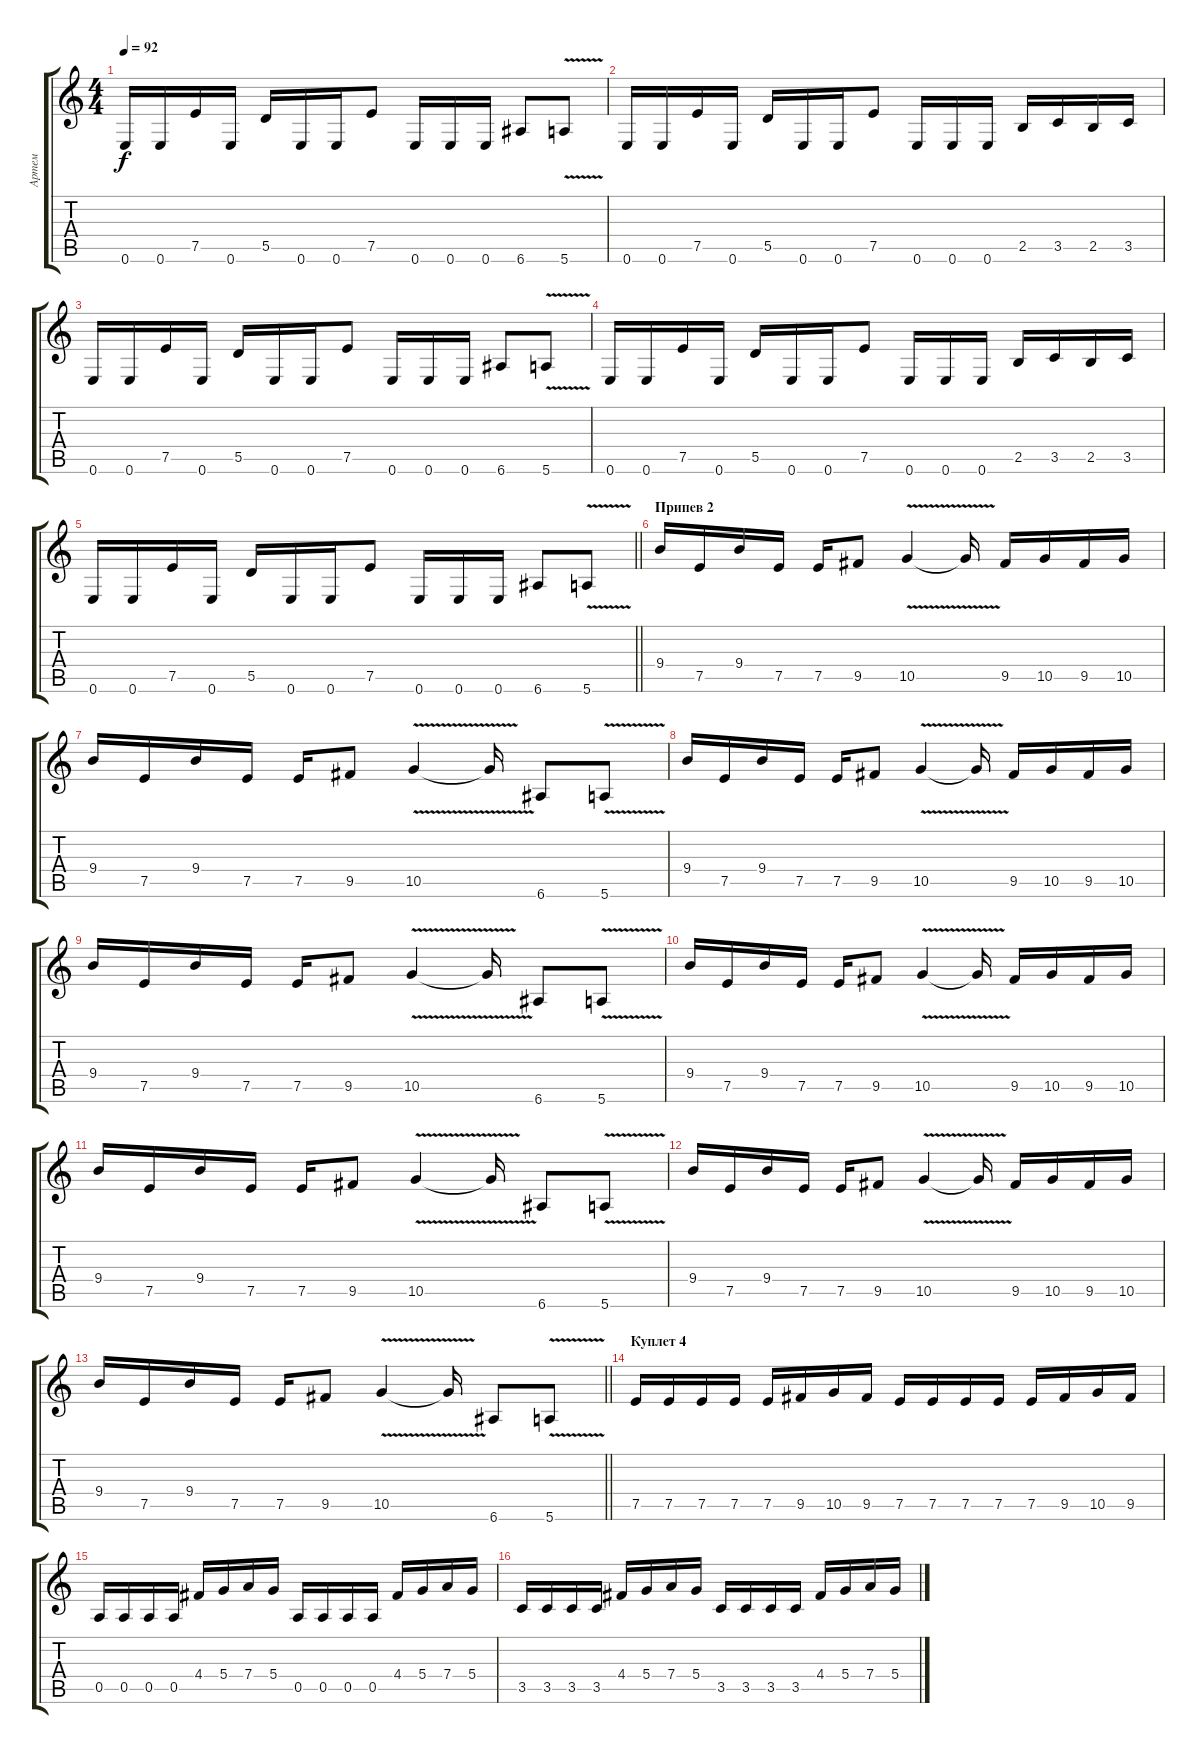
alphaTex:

\track ("Артем" "Артем") {instrument electricbassfinger}
\staff {score tabs}
\tuning (E4 B3 G3 D3 A2 E2) {hide}
\ts (4 4)
\tempo 92
\clef g2
\ks c
0.6.16{dy f} 0.6.16 7.5.16 0.6.16 5.5.16 0.6.16 0.6.16 7.5.8 0.6.16 0.6.16 0.6.16 6.6.8 5.6{v}.8 |
0.6.16 0.6.16 7.5.16 0.6.16 5.5.16 0.6.16 0.6.16 7.5.8 0.6.16 0.6.16 0.6.16 2.5.16 3.5.16 2.5.16 3.5.16 |
0.6.16 0.6.16 7.5.16 0.6.16 5.5.16 0.6.16 0.6.16 7.5.8 0.6.16 0.6.16 0.6.16 6.6.8 5.6{v}.8 |
0.6.16 0.6.16 7.5.16 0.6.16 5.5.16 0.6.16 0.6.16 7.5.8 0.6.16 0.6.16 0.6.16 2.5.16 3.5.16 2.5.16 3.5.16 |
\barLineRight lightlight
0.6.16 0.6.16 7.5.16 0.6.16 5.5.16 0.6.16 0.6.16 7.5.8 0.6.16 0.6.16 0.6.16 6.6.8 5.6{v}.8 |
\section ("" "Припев 2")
9.4.16 7.5.16 9.4.16 7.5.16 7.5.16 9.5.8 10.5{v}.4 10.5{t}.16 9.5.16 10.5.16 9.5.16 10.5.16 |
9.4.16 7.5.16 9.4.16 7.5.16 7.5.16 9.5.8 10.5{v}.4 10.5{t}.16 6.6.8 5.6{v}.8 |
9.4.16 7.5.16 9.4.16 7.5.16 7.5.16 9.5.8 10.5{v}.4 10.5{t}.16 9.5.16 10.5.16 9.5.16 10.5.16 |
9.4.16 7.5.16 9.4.16 7.5.16 7.5.16 9.5.8 10.5{v}.4 10.5{t}.16 6.6.8 5.6{v}.8 |
9.4.16 7.5.16 9.4.16 7.5.16 7.5.16 9.5.8 10.5{v}.4 10.5{t}.16 9.5.16 10.5.16 9.5.16 10.5.16 |
9.4.16 7.5.16 9.4.16 7.5.16 7.5.16 9.5.8 10.5{v}.4 10.5{t}.16 6.6.8 5.6{v}.8 |
9.4.16 7.5.16 9.4.16 7.5.16 7.5.16 9.5.8 10.5{v}.4 10.5{t}.16 9.5.16 10.5.16 9.5.16 10.5.16 |
\barLineRight lightlight
9.4.16 7.5.16 9.4.16 7.5.16 7.5.16 9.5.8 10.5{v}.4 10.5{t}.16 6.6.8 5.6{v}.8 |
\section ("" "Куплет 4 ")
7.5.16 7.5.16 7.5.16 7.5.16 7.5.16 9.5.16 10.5.16 9.5.16 7.5.16 7.5.16 7.5.16 7.5.16 7.5.16 9.5.16 10.5.16 9.5.16 |
0.5.16 0.5.16 0.5.16 0.5.16 4.4.16 5.4.16 7.4.16 5.4.16 0.5.16 0.5.16 0.5.16 0.5.16 4.4.16 5.4.16 7.4.16 5.4.16 |
3.5.16 3.5.16 3.5.16 3.5.16 4.4.16 5.4.16 7.4.16 5.4.16 3.5.16 3.5.16 3.5.16 3.5.16 4.4.16 5.4.16 7.4.16 5.4.16
